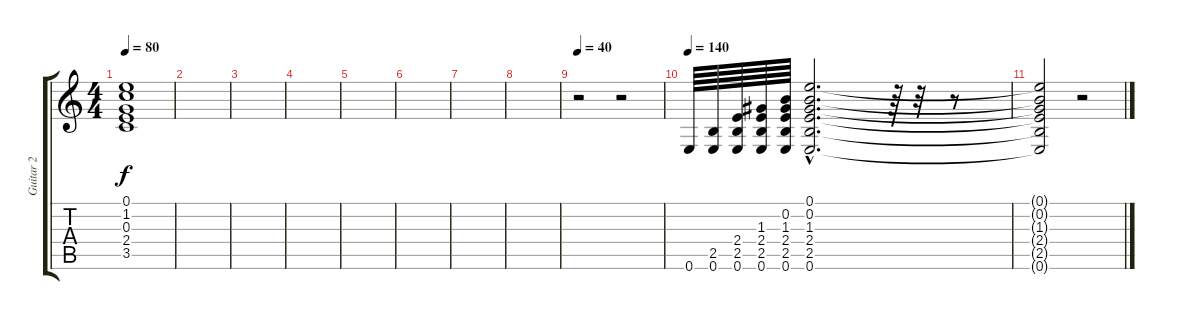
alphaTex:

\track ("Guitar 2" "Guitar 2") {instrument distortionguitar}
\staff {score tabs}
\tuning (E4 B3 G3 D3 A2 E2) {hide}
\ts (4 4)
\tempo 80
\clef g2
\ks c
(0.1 1.2 0.3 2.4 3.5).1{dy f} |
|
|
|
|
|
|
|
\tempo 40
r.2 r.2 |
\tempo 140
0.6.64 (2.5 0.6).64 (2.4 2.5 0.6).64 (1.3 2.4 2.5 0.6).64 (0.2 1.3 2.4 2.5 0.6).64 (0.1{hac} 0.2{hac} 1.3{hac} 2.4{hac} 2.5{hac} 0.6{hac}).2{d} r.64 r.32 r.8 |
(0.1{t} 0.2{t} 1.3{t} 2.4{t} 2.5{t} 0.6{t}).2 r.2
